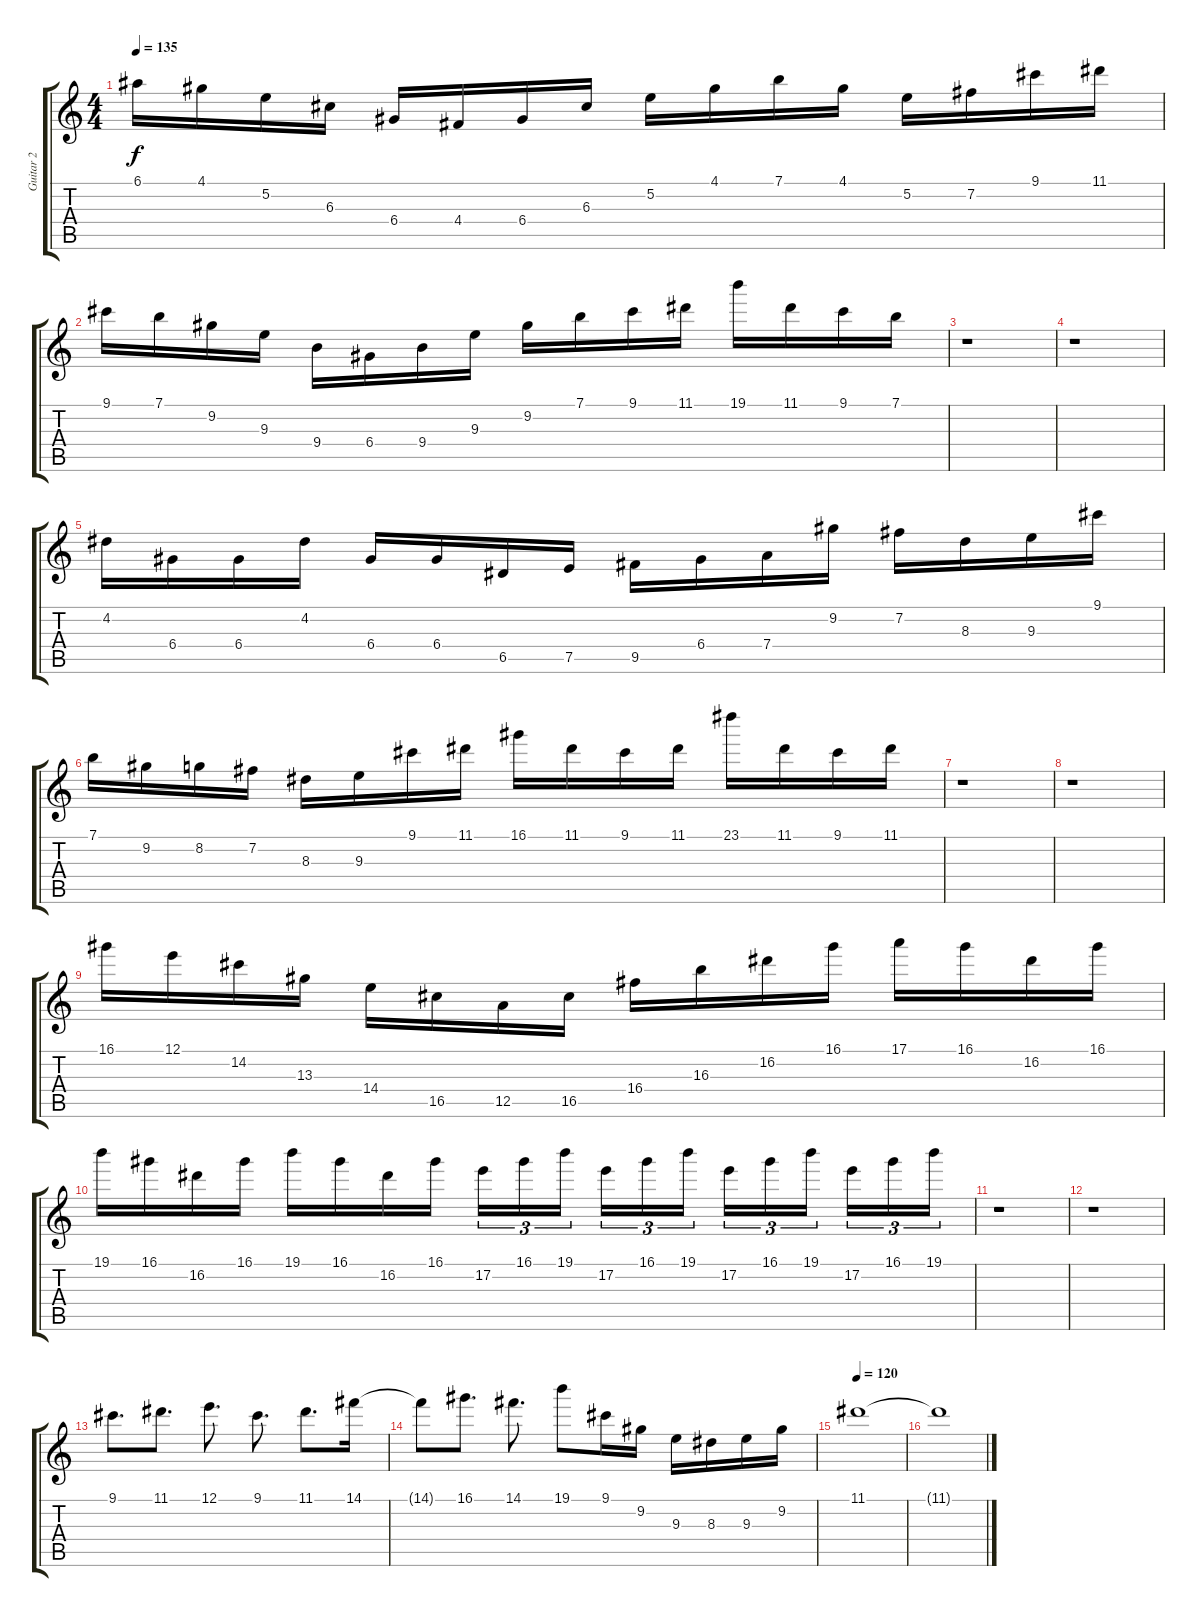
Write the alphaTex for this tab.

\track ("Guitar 2" "Guitar 2") {instrument overdrivenguitar}
\staff {score tabs}
\tuning (E4 B3 G3 D3 A2 E2) {hide}
\ts (4 4)
\tempo 135
\clef g2
\ks c
6.1.16{dy f} 4.1.16 5.2.16 6.3.16 6.4.16 4.4.16 6.4.16 6.3.16 5.2.16 4.1.16 7.1.16 4.1.16 5.2.16 7.2.16 9.1.16 11.1.16 |
9.1.16 7.1.16 9.2.16 9.3.16 9.4.16 6.4.16 9.4.16 9.3.16 9.2.16 7.1.16 9.1.16 11.1.16 19.1.16 11.1.16 9.1.16 7.1.16 |
r.1 |
r.1 |
4.2.16 6.4.16 6.4.16 4.2.16 6.4.16 6.4.16 6.5.16 7.5.16 9.5.16 6.4.16 7.4.16 9.2.16 7.2.16 8.3.16 9.3.16 9.1.16 |
7.1.16 9.2.16 8.2.16 7.2.16 8.3.16 9.3.16 9.1.16 11.1.16 16.1.16 11.1.16 9.1.16 11.1.16 23.1.16 11.1.16 9.1.16 11.1.16 |
r.1 |
r.1 |
16.1.16 12.1.16 14.2.16 13.3.16 14.4.16 16.5.16 12.5.16 16.5.16 16.4.16 16.3.16 16.2.16 16.1.16 17.1.16 16.1.16 16.2.16 16.1.16 |
19.1.16 16.1.16 16.2.16 16.1.16 19.1.16 16.1.16 16.2.16 16.1.16 17.2.16{tu (3 2)} 16.1.16{tu (3 2)} 19.1.16{tu (3 2)} 17.2.16{tu (3 2)} 16.1.16{tu (3 2)} 19.1.16{tu (3 2)} 17.2.16{tu (3 2)} 16.1.16{tu (3 2)} 19.1.16{tu (3 2)} 17.2.16{tu (3 2)} 16.1.16{tu (3 2)} 19.1.16{tu (3 2)} |
r.1 |
r.1 |
9.1.8{d} 11.1.8{d} 12.1.8{d} 9.1.8{d} 11.1.8{d} 14.1.16 |
14.1{t}.8 16.1.8{d} 14.1.8{d} 19.1.8 9.1.16 9.2.16 9.3.16 8.3.16 9.3.16 9.2.16 |
\tempo 120
11.1.1 |
11.1{t}.1
